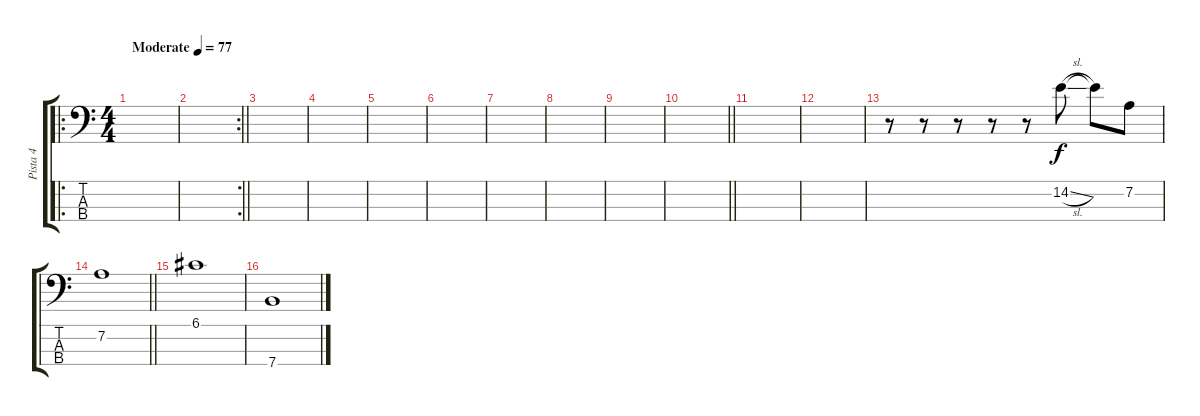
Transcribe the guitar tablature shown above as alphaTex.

\track ("Pista 4" "Pista 4") {instrument electricbasspick}
\staff {score tabs}
\tuning (G2 D2 A1 E1) {hide}
\ro
\ts (4 4)
\tempo (77 "Moderate")
\clef f4
\ks c
|
\rc 2
\barLineRight lightlight
|
|
|
|
|
|
|
|
\barLineRight lightlight
|
|
|
r.8 r.8 r.8 r.8 r.8 14.2{sl}.8 14.2{t}.8 7.2.8 |
\barLineRight lightlight
7.2.1 |
6.1.1 |
7.4.1
